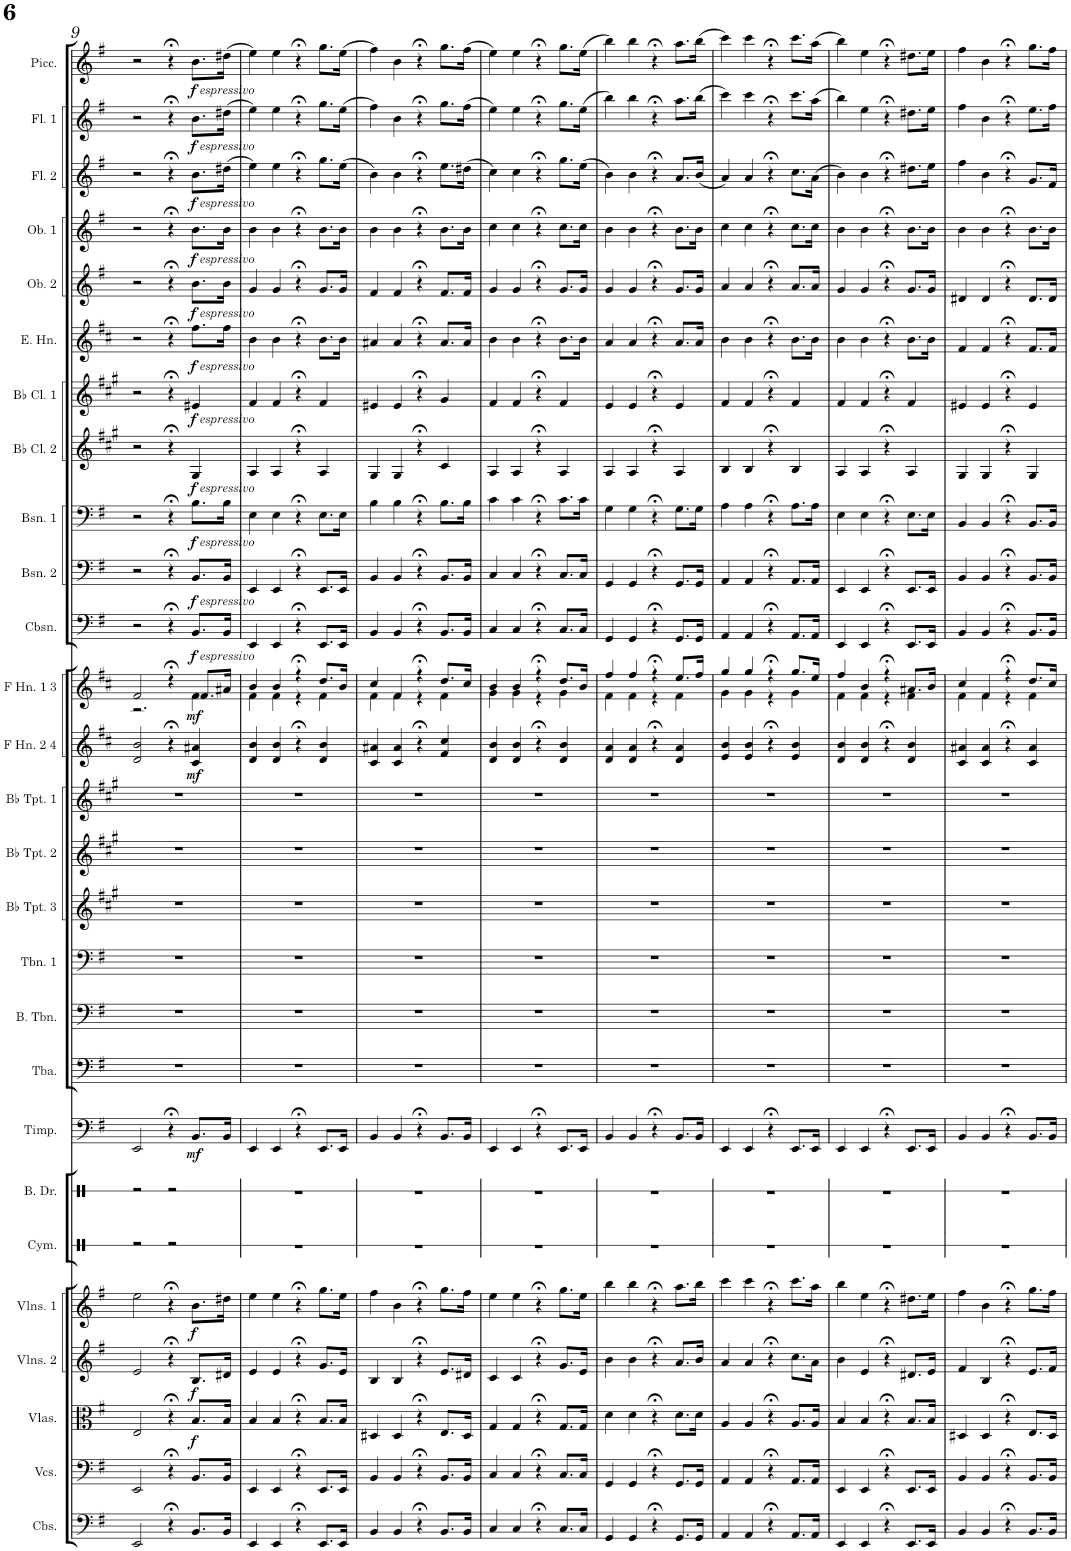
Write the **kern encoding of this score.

**kern	**kern	**kern	**dynam	**kern	**dynam	**kern	**dynam	**kern	**kern	**kern	**dynam	**kern	**kern	**kern	**kern	**kern	**kern	**kern	**dynam	**kern	**dynam	**kern	**dynam	**kern	**dynam	**kern	**dynam	**kern	**dynam	**kern	**dynam	**kern	**dynam	**kern	**dynam	**kern	**dynam	**kern	**dynam	**kern	**dynam	**kern	**dynam
*part27	*part26	*part25	*part25	*part24	*part24	*part23	*part23	*part22	*part21	*part20	*part20	*part19	*part18	*part17	*part16	*part15	*part14	*part13	*part13	*part12	*part12	*part11	*part11	*part10	*part10	*part9	*part9	*part8	*part8	*part7	*part7	*part6	*part6	*part5	*part5	*part4	*part4	*part3	*part3	*part2	*part2	*part1	*part1
*staff27	*staff26	*staff25	*staff25	*staff24	*staff24	*staff23	*staff23	*staff22	*staff21	*staff20	*staff20	*staff19	*staff18	*staff17	*staff16	*staff15	*staff14	*staff13	*staff13	*staff12	*staff12	*staff11	*staff11	*staff10	*staff10	*staff9	*staff9	*staff8	*staff8	*staff7	*staff7	*staff6	*staff6	*staff5	*staff5	*staff4	*staff4	*staff3	*staff3	*staff2	*staff2	*staff1	*staff1
*I"Contrabasses	*I"Violoncellos	*I"Violas	*	*I"Violins 2	*	*I"Violins 1	*	*I"Cymbal	*I"Bass Drum	*I"Timpani	*	*I"Tuba	*I"Bass Trombone	*I"Trombone 1	*I"Bb Trumpet 3	*I"Bb Trumpet 2	*I"Bb Trumpet 1	*I"F Horn 2 &amp; 4	*	*I"F Horn 1 &amp; 3	*	*I"Contrabassoon	*	*I"Bassoon 2	*	*I"Bassoon 1	*	*I"Bb Clarinet 2	*	*I"Bb Clarinet 1	*	*I"English Horn	*	*I"Oboe 2	*	*I"Oboe 1	*	*I"Flute 2	*	*I"Flute 1	*	*I"Piccolo	*
*I'Cbs.	*I'Vcs.	*I'Vlas.	*	*I'Vlns. 2	*	*I'Vlns. 1	*	*I'Cym.	*I'B. Dr.	*I'Timp.	*	*I'Tba.	*I'B. Tbn.	*I'Tbn. 1	*I'Bb Tpt. 3	*I'Bb Tpt. 2	*I'Bb Tpt. 1	*I'F Hn. 2 4	*	*I'F Hn. 1 3	*	*I'Cbsn.	*	*I'Bsn. 2	*	*I'Bsn. 1	*	*I'Bb Cl. 2	*	*I'Bb Cl. 1	*	*I'E. Hn.	*	*I'Ob. 2	*	*I'Ob. 1	*	*I'Fl. 2	*	*I'Fl. 1	*	*I'Picc.	*
!!LO:PB:g=z
*clefF4	*clefF4	*clefC3	*	*clefG2	*	*clefG2	*	*clefX	*clefX	*clefF4	*	*clefF4	*clefF4	*clefF4	*clefG2	*clefG2	*clefG2	*clefG2	*	*clefG2	*	*clefF4	*	*clefF4	*	*clefF4	*	*clefG2	*	*clefG2	*	*clefG2	*	*clefG2	*	*clefG2	*	*clefG2	*	*clefG2	*	*clefG2	*
*Trd7c12	*	*	*	*	*	*	*	*	*	*	*	*	*	*	*Trd1c2	*Trd1c2	*Trd1c2	*Trd4c7	*	*Trd4c7	*	*Trd7c12	*	*	*	*	*	*Trd1c2	*	*Trd1c2	*	*Trd4c7	*	*	*	*	*	*	*	*	*	*Trd-7c-12	*
*k[f#]	*k[f#]	*k[f#]	*	*k[f#]	*	*k[f#]	*	*k[f#]	*k[f#]	*k[f#]	*	*k[f#]	*k[f#]	*k[f#]	*k[f#c#g#]	*k[f#c#g#]	*k[f#c#g#]	*k[f#c#]	*	*k[f#c#]	*	*k[f#]	*	*k[f#]	*	*k[f#]	*	*k[f#c#g#]	*	*k[f#c#g#]	*	*k[f#c#]	*	*k[f#]	*	*k[f#]	*	*k[f#]	*	*k[f#]	*	*k[f#]	*
*M4/4	*M4/4	*M4/4	*	*M4/4	*	*M4/4	*	*M4/4	*M4/4	*M4/4	*	*M4/4	*M4/4	*M4/4	*M4/4	*M4/4	*M4/4	*M4/4	*	*M4/4	*	*M4/4	*	*M4/4	*	*M4/4	*	*M4/4	*	*M4/4	*	*M4/4	*	*M4/4	*	*M4/4	*	*M4/4	*	*M4/4	*	*M4/4	*
=9	=9	=9	=9	=9	=9	=9	=9	=9	=9	=9	=9	=9	=9	=9	=9	=9	=9	=9	=9	=9	=9	=9	=9	=9	=9	=9	=9	=9	=9	=9	=9	=9	=9	=9	=9	=9	=9	=9	=9	=9	=9	=9	=9
*	*	*	*	*	*	*	*	*	*	*	*	*	*	*	*	*	*	*	*	*^	*	*	*	*	*	*	*	*	*	*	*	*	*	*	*	*	*	*	*	*	*	*	*
2EE/	2EE/	2E/	.	2e/	.	2ee\	.	2r	2r	2EE/	.	1r	1r	1r	1r	1r	1r	2d/ 2b/	.	2f#/	2.r	.	2r	.	2r	.	2r	.	2r	.	2r	.	2r	.	2r	.	2r	.	2r	.	2r	.	2r	.
4r;<	4r;<	4r;<	.	4r;<	.	4r;<	.	2r	2r	4r;<	.	.	.	.	.	.	.	4r;<	.	4r;<	.	.	4r;<	.	4r;<	.	4r;<	.	4r;<	.	4r;<	.	4r;<	.	4r;<	.	4r;<	.	4r;<	.	4r;<	.	4r;<	.
!	!	!	!	!	!	!	!	!	!	!	!	!	!	!	!	!	!	!	!	!	!	!	!	!	!	!	!	!	!	!	!	!	!	!	!	!	!	!	!	!	!	!	!LO:TX:b:i:t=espressivo	!
!	!	!	!	!	!	!	!	!	!	!	!	!	!	!	!	!	!	!	!	!	!	!	!	!	!	!	!	!	!	!	!	!	!	!	!	!	!	!	!	!	!LO:TX:b:i:t=espressivo	!	!	!
!	!	!	!	!	!	!	!	!	!	!	!	!	!	!	!	!	!	!	!	!	!	!	!	!	!	!	!	!	!	!	!	!	!	!	!	!	!	!	!LO:TX:b:i:t=espressivo	!	!	!	!	!
!	!	!	!	!	!	!	!	!	!	!	!	!	!	!	!	!	!	!	!	!	!	!	!	!	!	!	!	!	!	!	!	!	!	!	!	!	!LO:TX:b:i:t=espressivo	!	!	!	!	!	!	!
!	!	!	!	!	!	!	!	!	!	!	!	!	!	!	!	!	!	!	!	!	!	!	!	!	!	!	!	!	!	!	!	!	!	!	!LO:TX:b:i:t=espressivo	!	!	!	!	!	!	!	!	!
!	!	!	!	!	!	!	!	!	!	!	!	!	!	!	!	!	!	!	!	!	!	!	!	!	!	!	!	!	!	!	!	!	!LO:TX:b:i:t=espressivo	!	!	!	!	!	!	!	!	!	!	!
!	!	!	!	!	!	!	!	!	!	!	!	!	!	!	!	!	!	!	!	!	!	!	!	!	!	!	!	!	!	!	!LO:TX:b:i:t=espressivo	!	!	!	!	!	!	!	!	!	!	!	!	!
!	!	!	!	!	!	!	!	!	!	!	!	!	!	!	!	!	!	!	!	!	!	!	!	!	!	!	!	!	!LO:TX:b:i:t=espressivo	!	!	!	!	!	!	!	!	!	!	!	!	!	!	!
!	!	!	!	!	!	!	!	!	!	!	!	!	!	!	!	!	!	!	!	!	!	!	!	!	!	!	!LO:TX:b:i:t=espressivo	!	!	!	!	!	!	!	!	!	!	!	!	!	!	!	!	!
!	!	!	!	!	!	!	!	!	!	!	!	!	!	!	!	!	!	!	!	!	!	!	!	!	!LO:TX:b:i:t=espressivo	!	!	!	!	!	!	!	!	!	!	!	!	!	!	!	!	!	!	!
!	!	!	!	!	!	!	!	!	!	!	!	!	!	!	!	!	!	!	!	!	!	!	!LO:TX:b:i:t=espressivo	!	!	!	!	!	!	!	!	!	!	!	!	!	!	!	!	!	!	!	!	!
!	!	!	!LO:DY:b	!	!LO:DY:b	!	!LO:DY:b	!	!	!	!LO:DY:b	!	!	!	!	!	!	!	!LO:DY:b	!	!	!LO:DY:b	!	!LO:DY:b	!	!LO:DY:b	!	!LO:DY:b	!	!LO:DY:b	!	!LO:DY:b	!	!LO:DY:b	!	!LO:DY:b	!	!LO:DY:b	!	!LO:DY:b	!	!LO:DY:b	!	!LO:DY:b
8.BB/L	8.BB/L	8.B/L	f	8.B/L	f	8.b\L	f	.	.	8.BB/L	mf	.	.	.	.	.	.	4c#/ 4a#X/	mf	8.f#/L	4f#\	mf	8.BB/L	f	8.BB/L	f	8.B\L	f	4G#/	f	4e#X/	f	8.ff#\L	f	8.b\L	f	8.b\L	f	8.b\L	f	8.b\L	f	8.b\L	f
16BB/Jk	16BB/Jk	16B/Jk	.	16d#X/Jk	.	16dd#X\Jk	.	.	.	16BB/Jk	.	.	.	.	.	.	.	.	.	16a#X/Jk	.	.	16BB/Jk	.	16BB/Jk	.	16B\Jk	.	.	.	.	.	16ff#\Jk	.	16b\Jk	.	16b\Jk	.	(16dd#X\Jk	.	(16dd#X\Jk	.	(16dd#X\Jk	.
=10	=10	=10	=10	=10	=10	=10	=10	=10	=10	=10	=10	=10	=10	=10	=10	=10	=10	=10	=10	=10	=10	=10	=10	=10	=10	=10	=10	=10	=10	=10	=10	=10	=10	=10	=10	=10	=10	=10	=10	=10	=10	=10	=10	=10
4EE/	4EE/	4B/	.	4e/	.	4ee\	.	1r	1r	4EE/	.	1r	1r	1r	1r	1r	1r	4d/ 4b/	.	4b/	4f#\	.	4EE/	.	4EE/	.	4E\	.	4A/	.	4f#/	.	4b\	.	4g/	.	4b\	.	4ee\)	.	4ee\)	.	4ee\)	.
4EE/	4EE/	4B/	.	4e/	.	4ee\	.	.	.	4EE/	.	.	.	.	.	.	.	4d/ 4b/	.	4b/	4f#\	.	4EE/	.	4EE/	.	4E\	.	4A/	.	4f#/	.	4b\	.	4g/	.	4b\	.	4ee\	.	4ee\	.	4ee\	.
4r;<	4r;<	4r;<	.	4r;<	.	4r;<	.	.	.	4r;<	.	.	.	.	.	.	.	4r;<	.	4r;<	4r	.	4r;<	.	4r;<	.	4r;<	.	4r;<	.	4r;<	.	4r;<	.	4r;<	.	4r;<	.	4r;<	.	4r;<	.	4r;<	.
8.EE/L	8.EE/L	8.B/L	.	8.g/L	.	8.gg\L	.	.	.	8.EE/L	.	.	.	.	.	.	.	4d/ 4b/	.	8.dd/L	4f#\	.	8.EE/L	.	8.EE/L	.	8.E\L	.	4A/	.	4f#/	.	8.b\L	.	8.g/L	.	8.b\L	.	8.gg\L	.	8.gg\L	.	8.gg\L	.
16EE/Jk	16EE/Jk	16B/Jk	.	16e/Jk	.	16ee\Jk	.	.	.	16EE/Jk	.	.	.	.	.	.	.	.	.	16b/Jk	.	.	16EE/Jk	.	16EE/Jk	.	16E\Jk	.	.	.	.	.	16b\Jk	.	16g/Jk	.	16b\Jk	.	(16ee\Jk	.	(16ee\Jk	.	(16ee\Jk	.
=11	=11	=11	=11	=11	=11	=11	=11	=11	=11	=11	=11	=11	=11	=11	=11	=11	=11	=11	=11	=11	=11	=11	=11	=11	=11	=11	=11	=11	=11	=11	=11	=11	=11	=11	=11	=11	=11	=11	=11	=11	=11	=11	=11	=11
4BB/	4BB/	4D#X/	.	4B/	.	4ff#\	.	1r	1r	4BB/	.	1r	1r	1r	1r	1r	1r	4c#/ 4a#X/	.	4cc#/	4f#\	.	4BB/	.	4BB/	.	4B\	.	4G#/	.	4e#X/	.	4a#X/	.	4f#/	.	4b\	.	4b\)	.	4ff#\)	.	4ff#\)	.
4BB/	4BB/	4D#/	.	4B/	.	4b\	.	.	.	4BB/	.	.	.	.	.	.	.	4c#/ 4a#/	.	4f#/	4f#\	.	4BB/	.	4BB/	.	4B\	.	4G#/	.	4e#/	.	4a#/	.	4f#/	.	4b\	.	4b\	.	4b\	.	4b\	.
4r;<	4r;<	4r;<	.	4r;<	.	4r;<	.	.	.	4r;<	.	.	.	.	.	.	.	4r;<	.	4r;<	4r	.	4r;<	.	4r;<	.	4r;<	.	4r;<	.	4r;<	.	4r;<	.	4r;<	.	4r;<	.	4r;<	.	4r;<	.	4r;<	.
8.BB/L	8.BB/L	8.E/L	.	8.e/L	.	8.gg\L	.	.	.	8.BB/L	.	.	.	.	.	.	.	4f#/ 4cc#/	.	8.dd/L	4f#\	.	8.BB/L	.	8.BB/L	.	8.B\L	.	4c#/	.	4g#/	.	8.a#/L	.	8.f#/L	.	8.b\L	.	8.ee\L	.	8.gg\L	.	8.gg\L	.
16BB/Jk	16BB/Jk	16D#/Jk	.	16d#X/Jk	.	16ff#\Jk	.	.	.	16BB/Jk	.	.	.	.	.	.	.	.	.	16cc#/Jk	.	.	16BB/Jk	.	16BB/Jk	.	16B\Jk	.	.	.	.	.	16a#/Jk	.	16f#/Jk	.	16b\Jk	.	(16dd#X\Jk	.	(16ff#\Jk	.	(16ff#\Jk	.
=12	=12	=12	=12	=12	=12	=12	=12	=12	=12	=12	=12	=12	=12	=12	=12	=12	=12	=12	=12	=12	=12	=12	=12	=12	=12	=12	=12	=12	=12	=12	=12	=12	=12	=12	=12	=12	=12	=12	=12	=12	=12	=12	=12	=12
4C/	4C/	4G/	.	4c/	.	4ee\	.	1r	1r	4EE/	.	1r	1r	1r	1r	1r	1r	4d/ 4b/	.	4b/	4g\	.	4C/	.	4C/	.	4c\	.	4A/	.	4f#/	.	4b\	.	4g/	.	4cc\	.	4cc\)	.	4ee\)	.	4ee\)	.
4C/	4C/	4G/	.	4c/	.	4ee\	.	.	.	4EE/	.	.	.	.	.	.	.	4d/ 4b/	.	4b/	4g\	.	4C/	.	4C/	.	4c\	.	4A/	.	4f#/	.	4b\	.	4g/	.	4cc\	.	4cc\	.	4ee\	.	4ee\	.
4r;<	4r;<	4r;<	.	4r;<	.	4r;<	.	.	.	4r;<	.	.	.	.	.	.	.	4r;<	.	4r;<	4r	.	4r;<	.	4r;<	.	4r;<	.	4r;<	.	4r;<	.	4r;<	.	4r;<	.	4r;<	.	4r;<	.	4r;<	.	4r;<	.
8.C/L	8.C/L	8.G/L	.	8.g/L	.	8.gg\L	.	.	.	8.EE/L	.	.	.	.	.	.	.	4d/ 4b/	.	8.dd/L	4g\	.	8.C/L	.	8.C/L	.	8.c\L	.	4A/	.	4f#/	.	8.b\L	.	8.g/L	.	8.cc\L	.	8.gg\L	.	8.gg\L	.	8.gg\L	.
16C/Jk	16C/Jk	16G/Jk	.	16e/Jk	.	16ee\Jk	.	.	.	16EE/Jk	.	.	.	.	.	.	.	.	.	16b/Jk	.	.	16C/Jk	.	16C/Jk	.	16c\Jk	.	.	.	.	.	16b\Jk	.	16g/Jk	.	16cc\Jk	.	(16ee\Jk	.	(16ee\Jk	.	(16ee\Jk	.
=13	=13	=13	=13	=13	=13	=13	=13	=13	=13	=13	=13	=13	=13	=13	=13	=13	=13	=13	=13	=13	=13	=13	=13	=13	=13	=13	=13	=13	=13	=13	=13	=13	=13	=13	=13	=13	=13	=13	=13	=13	=13	=13	=13	=13
4GG/	4GG/	4d\	.	4b\	.	4bb\	.	1r	1r	4BB/	.	1r	1r	1r	1r	1r	1r	4d/ 4a/	.	4ff#/	4f#\	.	4GG/	.	4GG/	.	4G\	.	4A/	.	4e/	.	4a/	.	4g/	.	4b\	.	4b\)	.	4bb\)	.	4bb\)	.
4GG/	4GG/	4d\	.	4b\	.	4bb\	.	.	.	4BB/	.	.	.	.	.	.	.	4d/ 4a/	.	4ff#/	4f#\	.	4GG/	.	4GG/	.	4G\	.	4A/	.	4e/	.	4a/	.	4g/	.	4b\	.	4b\	.	4bb\	.	4bb\	.
4r;<	4r;<	4r;<	.	4r;<	.	4r;<	.	.	.	4r;<	.	.	.	.	.	.	.	4r;<	.	4r;<	4r	.	4r;<	.	4r;<	.	4r;<	.	4r;<	.	4r;<	.	4r;<	.	4r;<	.	4r;<	.	4r;<	.	4r;<	.	4r;<	.
8.GG/L	8.GG/L	8.d\L	.	8.a/L	.	8.aa\L	.	.	.	8.BB/L	.	.	.	.	.	.	.	4d/ 4a/	.	8.ee/L	4f#\	.	8.GG/L	.	8.GG/L	.	8.G\L	.	4A/	.	4e/	.	8.a/L	.	8.g/L	.	8.b\L	.	8.a/L	.	8.aa\L	.	8.aa\L	.
16GG/Jk	16GG/Jk	16d\Jk	.	16b/Jk	.	16bb\Jk	.	.	.	16BB/Jk	.	.	.	.	.	.	.	.	.	16ff#/Jk	.	.	16GG/Jk	.	16GG/Jk	.	16G\Jk	.	.	.	.	.	16a/Jk	.	16g/Jk	.	16b\Jk	.	(16b/Jk	.	(16bb\Jk	.	(16bb\Jk	.
=14	=14	=14	=14	=14	=14	=14	=14	=14	=14	=14	=14	=14	=14	=14	=14	=14	=14	=14	=14	=14	=14	=14	=14	=14	=14	=14	=14	=14	=14	=14	=14	=14	=14	=14	=14	=14	=14	=14	=14	=14	=14	=14	=14	=14
4AA/	4AA/	4A/	.	4a/	.	4ccc\	.	1r	1r	4EE/	.	1r	1r	1r	1r	1r	1r	4e/ 4b/	.	4gg/	4g\	.	4AA/	.	4AA/	.	4A\	.	4B/	.	4f#/	.	4b\	.	4a/	.	4cc\	.	4a/)	.	4ccc\)	.	4ccc\)	.
4AA/	4AA/	4A/	.	4a/	.	4ccc\	.	.	.	4EE/	.	.	.	.	.	.	.	4e/ 4b/	.	4gg/	4g\	.	4AA/	.	4AA/	.	4A\	.	4B/	.	4f#/	.	4b\	.	4a/	.	4cc\	.	4a/	.	4ccc\	.	4ccc\	.
4r;<	4r;<	4r;<	.	4r;<	.	4r;<	.	.	.	4r;<	.	.	.	.	.	.	.	4r;<	.	4r;<	4r	.	4r;<	.	4r;<	.	4r;<	.	4r;<	.	4r;<	.	4r;<	.	4r;<	.	4r;<	.	4r;<	.	4r;<	.	4r;<	.
8.AA/L	8.AA/L	8.A/L	.	8.cc\L	.	8.ccc\L	.	.	.	8.EE/L	.	.	.	.	.	.	.	4e/ 4b/	.	8.gg/L	4g\	.	8.AA/L	.	8.AA/L	.	8.A\L	.	4B/	.	4f#/	.	8.b\L	.	8.a/L	.	8.cc\L	.	8.cc\L	.	8.ccc\L	.	8.ccc\L	.
16AA/Jk	16AA/Jk	16A/Jk	.	16a\Jk	.	16aa\Jk	.	.	.	16EE/Jk	.	.	.	.	.	.	.	.	.	16ee/Jk	.	.	16AA/Jk	.	16AA/Jk	.	16A\Jk	.	.	.	.	.	16b\Jk	.	16a/Jk	.	16cc\Jk	.	(16a\Jk	.	(16aa\Jk	.	(16aa\Jk	.
=15	=15	=15	=15	=15	=15	=15	=15	=15	=15	=15	=15	=15	=15	=15	=15	=15	=15	=15	=15	=15	=15	=15	=15	=15	=15	=15	=15	=15	=15	=15	=15	=15	=15	=15	=15	=15	=15	=15	=15	=15	=15	=15	=15	=15
4EE/	4EE/	4B/	.	4b\	.	4bb\	.	1r	1r	4EE/	.	1r	1r	1r	1r	1r	1r	4d/ 4b/	.	4ff#/	4f#\	.	4EE/	.	4EE/	.	4E\	.	4A/	.	4f#/	.	4b\	.	4g/	.	4b\	.	4b\)	.	4bb\)	.	4bb\)	.
4EE/	4EE/	4B/	.	4e/	.	4ee\	.	.	.	4EE/	.	.	.	.	.	.	.	4d/ 4b/	.	4b/	4f#\	.	4EE/	.	4EE/	.	4E\	.	4A/	.	4f#/	.	4b\	.	4g/	.	4b\	.	4b\	.	4ee\	.	4ee\	.
4r;<	4r;<	4r;<	.	4r;<	.	4r;<	.	.	.	4r;<	.	.	.	.	.	.	.	4r;<	.	4r;<	4r	.	4r;<	.	4r;<	.	4r;<	.	4r;<	.	4r;<	.	4r;<	.	4r;<	.	4r;<	.	4r;<	.	4r;<	.	4r;<	.
8.EE/L	8.EE/L	8.B/L	.	8.d#X/L	.	8.dd#X\L	.	.	.	8.EE/L	.	.	.	.	.	.	.	4d/ 4b/	.	8.a#X/L	4f#\	.	8.EE/L	.	8.EE/L	.	8.E\L	.	4A/	.	4f#/	.	8.b\L	.	8.g/L	.	8.b\L	.	8.dd#X\L	.	8.dd#X\L	.	8.dd#X\L	.
16EE/Jk	16EE/Jk	16B/Jk	.	16e/Jk	.	16ee\Jk	.	.	.	16EE/Jk	.	.	.	.	.	.	.	.	.	16b/Jk	.	.	16EE/Jk	.	16EE/Jk	.	16E\Jk	.	.	.	.	.	16b\Jk	.	16g/Jk	.	16b\Jk	.	16ee\Jk	.	16ee\Jk	.	16ee\Jk	.
=16	=16	=16	=16	=16	=16	=16	=16	=16	=16	=16	=16	=16	=16	=16	=16	=16	=16	=16	=16	=16	=16	=16	=16	=16	=16	=16	=16	=16	=16	=16	=16	=16	=16	=16	=16	=16	=16	=16	=16	=16	=16	=16	=16	=16
4BB/	4BB/	4D#X/	.	4f#/	.	4ff#\	.	1r	1r	4BB/	.	1r	1r	1r	1r	1r	1r	4c#/ 4a#X/	.	4cc#/	4f#\	.	4BB/	.	4BB/	.	4BB/	.	4G#/	.	4e#X/	.	4f#/	.	4d#X/	.	4b\	.	4ff#\	.	4ff#\	.	4ff#\	.
4BB/	4BB/	4D#/	.	4B/	.	4b\	.	.	.	4BB/	.	.	.	.	.	.	.	4c#/ 4a#/	.	4f#/	4f#\	.	4BB/	.	4BB/	.	4BB/	.	4G#/	.	4e#/	.	4f#/	.	4d#/	.	4b\	.	4b\	.	4b\	.	4b\	.
4r;<	4r;<	4r;<	.	4r;<	.	4r;<	.	.	.	4r;<	.	.	.	.	.	.	.	4r;<	.	4r;<	4r	.	4r;<	.	4r;<	.	4r;<	.	4r;<	.	4r;<	.	4r;<	.	4r;<	.	4r;<	.	4r;<	.	4r;<	.	4r;<	.
8.BB/L	8.BB/L	8.E/L	.	8.e/L	.	8.gg\L	.	.	.	8.BB/L	.	.	.	.	.	.	.	4c#/ 4a#/	.	8.dd/L	4f#\	.	8.BB/L	.	8.BB/L	.	8.BB/L	.	4G#/	.	4e#/	.	8.f#/L	.	8.d#/L	.	8.b\L	.	8.g/L	.	8.ee\L	.	8.gg\L	.
16BB/Jk	16BB/Jk	16D#/Jk	.	16f#/Jk	.	16ff#\Jk	.	.	.	16BB/Jk	.	.	.	.	.	.	.	.	.	16cc#/Jk	.	.	16BB/Jk	.	16BB/Jk	.	16BB/Jk	.	.	.	.	.	16f#/Jk	.	16d#/Jk	.	16b\Jk	.	16f#/Jk	.	16ff#\Jk	.	16ff#\Jk	.
*	*	*	*	*	*	*	*	*	*	*	*	*	*	*	*	*	*	*	*	*v	*v	*	*	*	*	*	*	*	*	*	*	*	*	*	*	*	*	*	*	*	*	*	*	*
=	=	=	=	=	=	=	=	=	=	=	=	=	=	=	=	=	=	=	=	=	=	=	=	=	=	=	=	=	=	=	=	=	=	=	=	=	=	=	=	=	=	=	=
*-	*-	*-	*-	*-	*-	*-	*-	*-	*-	*-	*-	*-	*-	*-	*-	*-	*-	*-	*-	*-	*-	*-	*-	*-	*-	*-	*-	*-	*-	*-	*-	*-	*-	*-	*-	*-	*-	*-	*-	*-	*-	*-	*-
